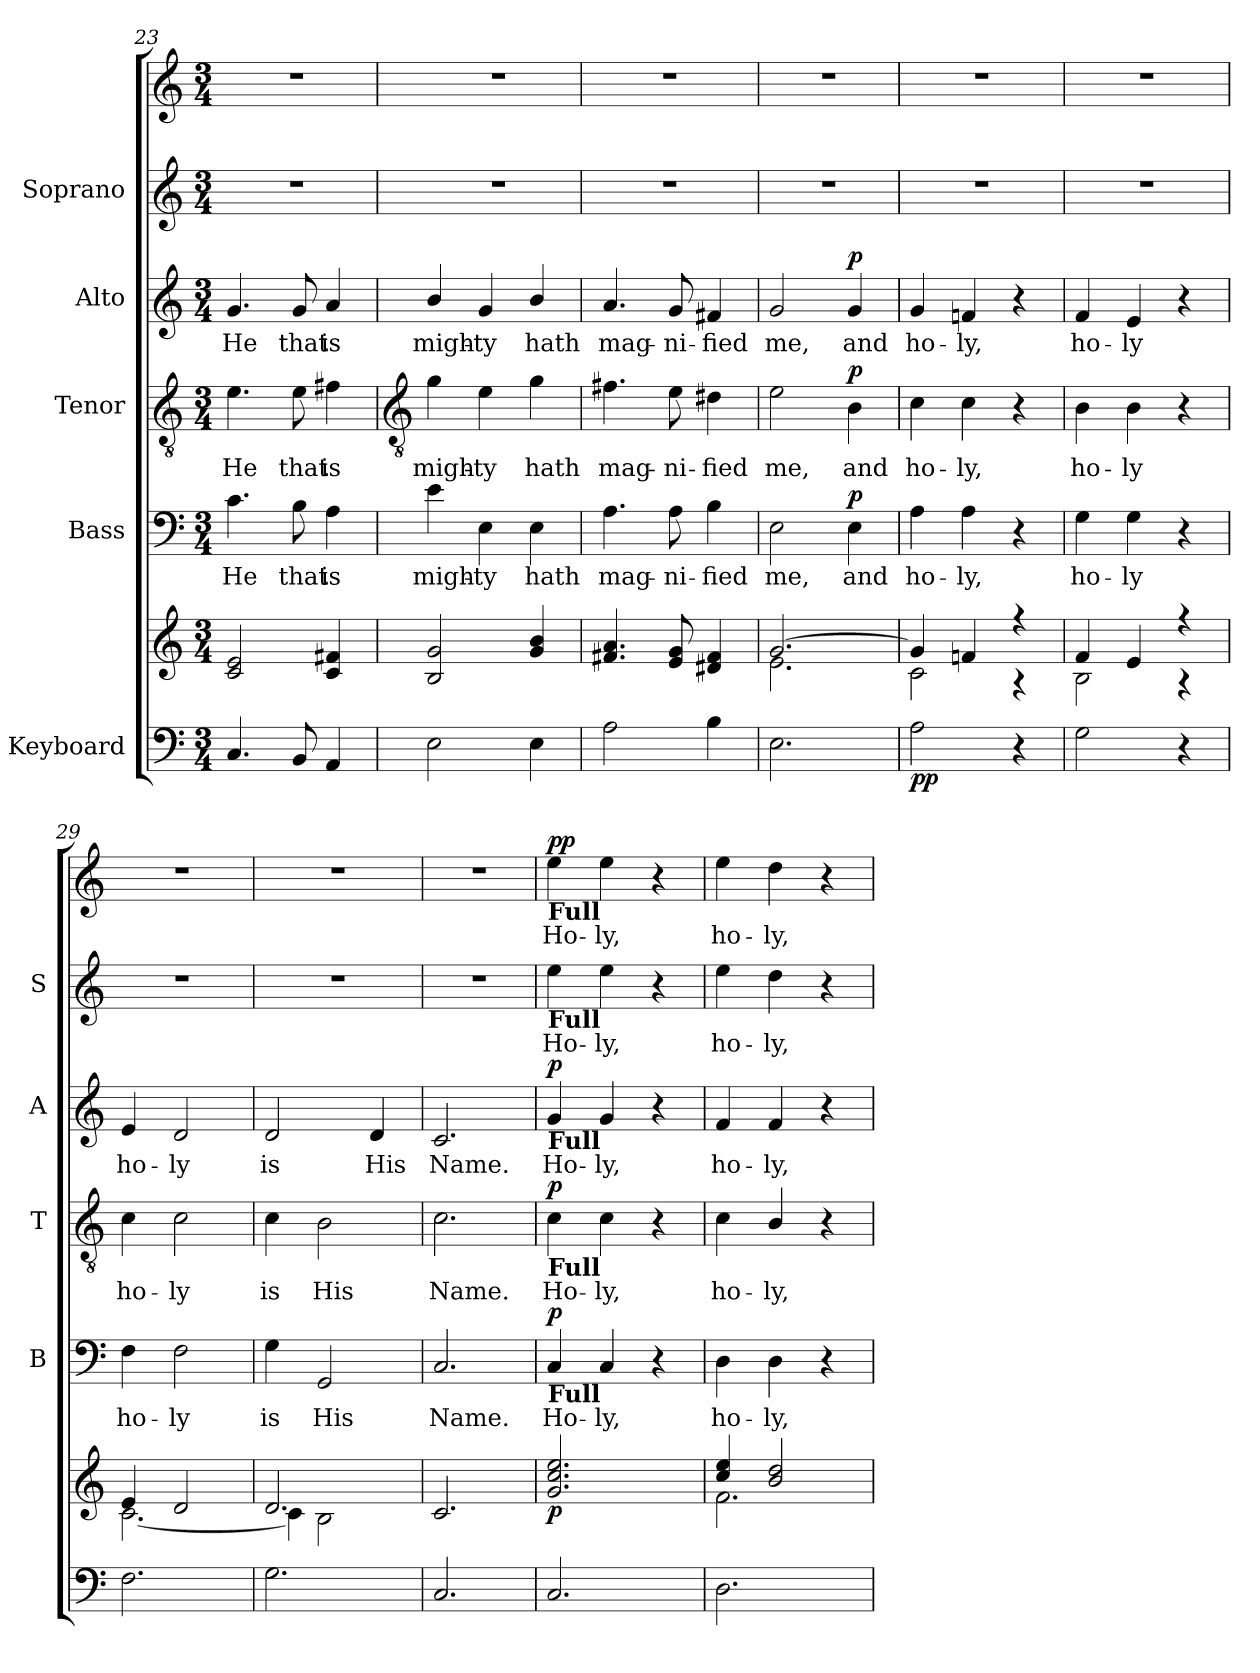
**kern	**kern	**dynam	**kern	**text	**dynam	**kern	**text	**dynam	**kern	**text	**dynam	**kern	**text	**kern	**text	**dynam
*part5	*part5	*part5	*part4	*part4	*part4	*part3	*part3	*part3	*part2	*part2	*part2	*part1	*part1	*part1	*part1	*part1
*staff7	*staff6	*staff6/7	*staff5	*staff5	*staff5	*staff4	*staff4	*staff4	*staff3	*staff3	*staff3	*staff2	*staff2	*staff1	*staff1	*staff1/2
*I"Keyboard	*	*	*I"Bass	*	*	*I"Tenor	*	*	*I"Alto	*	*	*I"Soprano	*	*	*	*
*	*	*	*I'B	*	*	*I'T	*	*	*I'A	*	*	*I'S	*	*	*	*
*clefF4	*clefG2	*	*clefF4	*	*	*clefGv2	*	*	*clefG2	*	*	*	*	*clefG2	*	*
*k[]	*k[]	*	*k[]	*	*	*k[]	*	*	*k[]	*	*	*k[]	*	*k[]	*	*
*C:	*C:	*	*C:	*	*	*C:	*	*	*C:	*	*	*C:	*	*C:	*	*
*M3/4	*M3/4	*	*M3/4	*	*	*M3/4	*	*	*M3/4	*	*	*M3/4	*	*M3/4	*	*
=23	=23	=23	=23	=23	=23	=23	=23	=23	=23	=23	=23	=23	=23	=23	=23	=23
!	!	!	!	!LO:LY:b	!	!	!LO:LY:b	!	!	!LO:LY:b	!	!LO:N:vis=1	!	!LO:N:vis=1	!	!
4.C	2c 2e	.	4.c	He	.	4.e	He	.	4.g	He	.	2.r	.	2.r	.	.
!	!	!	!	!LO:LY:b	!	!	!LO:LY:b	!	!	!LO:LY:b	!	!	!	!	!	!
8BB	.	.	8B	that	.	8e	that	.	8g	that	.	.	.	.	.	.
!	!	!	!	!LO:LY:b	!	!	!LO:LY:b	!	!	!LO:LY:b	!	!	!	!	!	!
4AA	4c 4f#X	.	4A	is	.	4f#X	is	.	4a	is	.	.	.	.	.	.
!!LO:LB:g=z
=24	=24	=24	=24	=24	=24	=24	=24	=24	=24	=24	=24	=24	=24	=24	=24	=24
*	*	*	*	*	*	*clefGv2	*	*	*	*	*	*	*	*	*	*
*	*^	*	*	*	*	*	*	*	*	*	*	*	*	*	*	*
!	!	!LO:N:vis=1	!	!	!LO:LY:b	!	!	!LO:LY:b	!	!	!LO:LY:b	!	!LO:N:vis=1	!	!LO:N:vis=1	!	!
2E	2B/ 2g/	2.ryy	.	4e	migh-	.	4g	migh-	.	4b/	migh-	.	2.r	.	2.r	.	.
!	!	!	!	!	!LO:LY:b	!	!	!LO:LY:b	!	!	!LO:LY:b	!	!	!	!	!	!
.	.	.	.	4E	-ty	.	4e	-ty	.	4g	-ty	.	.	.	.	.	.
!	!	!	!	!	!LO:LY:b	!	!	!LO:LY:b	!	!	!LO:LY:b	!	!	!	!	!	!
4E	4g/ 4b/	.	.	4E	hath	.	4g	hath	.	4b/	hath	.	.	.	.	.	.
=25	=25	=25	=25	=25	=25	=25	=25	=25	=25	=25	=25	=25	=25	=25	=25	=25	=25
!	!	!LO:N:vis=1	!	!	!LO:LY:b	!	!	!LO:LY:b	!	!	!LO:LY:b	!	!LO:N:vis=1	!	!LO:N:vis=1	!	!
2A	4.f#X/ 4.a/	2.ryy	.	4.A	mag-	.	4.f#X	mag-	.	4.a	mag-	.	2.r	.	2.r	.	.
!	!	!	!	!	!LO:LY:b	!	!	!LO:LY:b	!	!	!LO:LY:b	!	!	!	!	!	!
.	8e/ 8g/	.	.	8A	-ni-	.	8e	-ni-	.	8g	-ni-	.	.	.	.	.	.
!	!	!	!	!	!LO:LY:b	!	!	!LO:LY:b	!	!	!LO:LY:b	!	!	!	!	!	!
4B	4d#X/ 4f#/	.	.	4B	-fied	.	4d#X	-fied	.	4f#X	-fied	.	.	.	.	.	.
=26	=26	=26	=26	=26	=26	=26	=26	=26	=26	=26	=26	=26	=26	=26	=26	=26	=26
!	!	!	!	!	!LO:LY:b	!	!	!LO:LY:b	!	!	!LO:LY:b	!	!LO:N:vis=1	!	!LO:N:vis=1	!	!
2.E	[2.g/	2.e\	.	2E	me,	.	2e	me,	.	2g	me,	.	2.r	.	2.r	.	.
!	!	!	!	!	!LO:LY:b	!LO:DY:b	!	!LO:LY:b	!LO:DY:b	!	!LO:LY:b	!LO:DY:b	!	!	!	!	!
.	.	.	.	4E	and	p	4B	and	p	4g	and	p	.	.	.	.	.
=27	=27	=27	=27	=27	=27	=27	=27	=27	=27	=27	=27	=27	=27	=27	=27	=27	=27
!	!	!	!LO:DY:b=2	!	!LO:LY:b	!	!	!LO:LY:b	!	!	!LO:LY:b	!	!LO:N:vis=1	!	!LO:N:vis=1	!	!
!	!	!	!LO:DY:n=1:b	!	!	!	!	!	!	!	!	!	!	!	!	!	!
2A	4g/]	2c\	p p	4A	ho-	.	4c	ho-	.	4g	ho-	.	2.r	.	2.r	.	.
!	!	!	!	!	!LO:LY:b	!	!	!LO:LY:b	!	!	!LO:LY:b	!	!	!	!	!	!
.	4fn/	.	.	4A	-ly,	.	4c	-ly,	.	4fn	-ly,	.	.	.	.	.	.
4r	4r	4r	.	4r	.	.	4r	.	.	4r	.	.	.	.	.	.	.
=28	=28	=28	=28	=28	=28	=28	=28	=28	=28	=28	=28	=28	=28	=28	=28	=28	=28
!	!	!	!	!	!LO:LY:b	!	!	!LO:LY:b	!	!	!LO:LY:b	!	!LO:N:vis=1	!	!LO:N:vis=1	!	!
2G	4f/	2B\	.	4G	ho-	.	4B	ho-	.	4f	ho-	.	2.r	.	2.r	.	.
!	!	!	!	!	!LO:LY:b	!	!	!LO:LY:b	!	!	!LO:LY:b	!	!	!	!	!	!
.	4e/	.	.	4G	-ly	.	4B	-ly	.	4e	-ly	.	.	.	.	.	.
4r	4r	4r	.	4r	.	.	4r	.	.	4r	.	.	.	.	.	.	.
=29	=29	=29	=29	=29	=29	=29	=29	=29	=29	=29	=29	=29	=29	=29	=29	=29	=29
!	!	!	!	!	!LO:LY:b	!	!	!LO:LY:b	!	!	!LO:LY:b	!	!LO:N:vis=1	!	!LO:N:vis=1	!	!
2.F	4e/	[2.c\	.	4F	ho-	.	4c	ho-	.	4e	ho-	.	2.r	.	2.r	.	.
!	!	!	!	!	!LO:LY:b	!	!	!LO:LY:b	!	!	!LO:LY:b	!	!	!	!	!	!
.	2d/	.	.	2F	-ly	.	2c	-ly	.	2d	-ly	.	.	.	.	.	.
=30	=30	=30	=30	=30	=30	=30	=30	=30	=30	=30	=30	=30	=30	=30	=30	=30	=30
!	!	!	!	!	!LO:LY:b	!	!	!LO:LY:b	!	!	!LO:LY:b	!	!LO:N:vis=1	!	!LO:N:vis=1	!	!
2.G	2.d/	4c\]	.	4G	is	.	4c	is	.	2d	is	.	2.r	.	2.r	.	.
!	!	!	!	!	!LO:LY:b	!	!	!LO:LY:b	!	!	!	!	!	!	!	!	!
.	.	2B\	.	2GG	His	.	2B	His	.	.	.	.	.	.	.	.	.
!	!	!	!	!	!	!	!	!	!	!	!LO:LY:b	!	!	!	!	!	!
.	.	.	.	.	.	.	.	.	.	4d	His	.	.	.	.	.	.
=31	=31	=31	=31	=31	=31	=31	=31	=31	=31	=31	=31	=31	=31	=31	=31	=31	=31
!	!	!LO:N:vis=1	!	!	!LO:LY:b	!	!	!LO:LY:b	!	!	!LO:LY:b	!	!LO:N:vis=1	!	!LO:N:vis=1	!	!
2.C	2.c/	2.ryy	.	2.C	Name.	.	2.c	Name.	.	2.c	Name.	.	2.r	.	2.r	.	.
=32	=32	=32	=32	=32	=32	=32	=32	=32	=32	=32	=32	=32	=32	=32	=32	=32	=32
!	!	!	!	!	!	!	!	!	!	!	!	!	!	!	!LO:TX:b:B:t=Full	!	!
!	!	!	!	!	!	!	!	!	!	!	!	!	!LO:TX:b:B:t=Full	!	!	!	!
!	!	!	!	!	!	!	!	!	!	!LO:TX:b:B:t=Full	!	!	!	!	!	!	!
!	!	!	!	!	!	!	!LO:TX:b:B:t=Full	!	!	!	!	!	!	!	!	!	!
!	!	!	!	!LO:TX:b:B:t=Full	!	!	!	!	!	!	!	!	!	!	!	!	!
!	!	!LO:N:vis=1	!LO:DY:b	!	!LO:LY:b	!LO:DY:b	!	!LO:LY:b	!LO:DY:b	!	!LO:LY:b	!LO:DY:b	!	!LO:LY:b	!	!LO:LY:b	!LO:DY:b=2
!	!	!	!	!	!	!	!	!	!	!	!	!	!	!	!	!	!LO:DY:n=1:b
2.C	2.g/ 2.cc/ 2.ee/	2.ryy	p	4C	Ho-	p	4c	Ho-	p	4g	Ho-	p	4ee	Ho-	4ee	Ho-	p p
!	!	!	!	!	!LO:LY:b	!	!	!LO:LY:b	!	!	!LO:LY:b	!	!	!LO:LY:b	!	!LO:LY:b	!
.	.	.	.	4C	-ly,	.	4c	-ly,	.	4g	-ly,	.	4ee	-ly,	4ee	-ly,	.
.	.	.	.	4r	.	.	4r	.	.	4r	.	.	4r	.	4r	.	.
=33	=33	=33	=33	=33	=33	=33	=33	=33	=33	=33	=33	=33	=33	=33	=33	=33	=33
!	!	!	!	!	!LO:LY:b	!	!	!LO:LY:b	!	!	!LO:LY:b	!	!	!LO:LY:b	!	!LO:LY:b	!
2.D	4cc/ 4ee/	2.f\	.	4D	ho-	.	4c	ho-	.	4f	ho-	.	4ee	ho-	4ee	ho-	.
!	!	!	!	!	!LO:LY:b	!	!	!LO:LY:b	!	!	!LO:LY:b	!	!	!LO:LY:b	!	!LO:LY:b	!
.	2b/ 2dd/	.	.	4D	-ly,	.	4B/	-ly,	.	4f	-ly,	.	4dd	-ly,	4dd	-ly,	.
.	.	.	.	4r	.	.	4r	.	.	4r	.	.	4r	.	4r	.	.
*	*v	*v	*	*	*	*	*	*	*	*	*	*	*	*	*	*	*
=	=	=	=	=	=	=	=	=	=	=	=	=	=	=	=	=
*-	*-	*-	*-	*-	*-	*-	*-	*-	*-	*-	*-	*-	*-	*-	*-	*-
